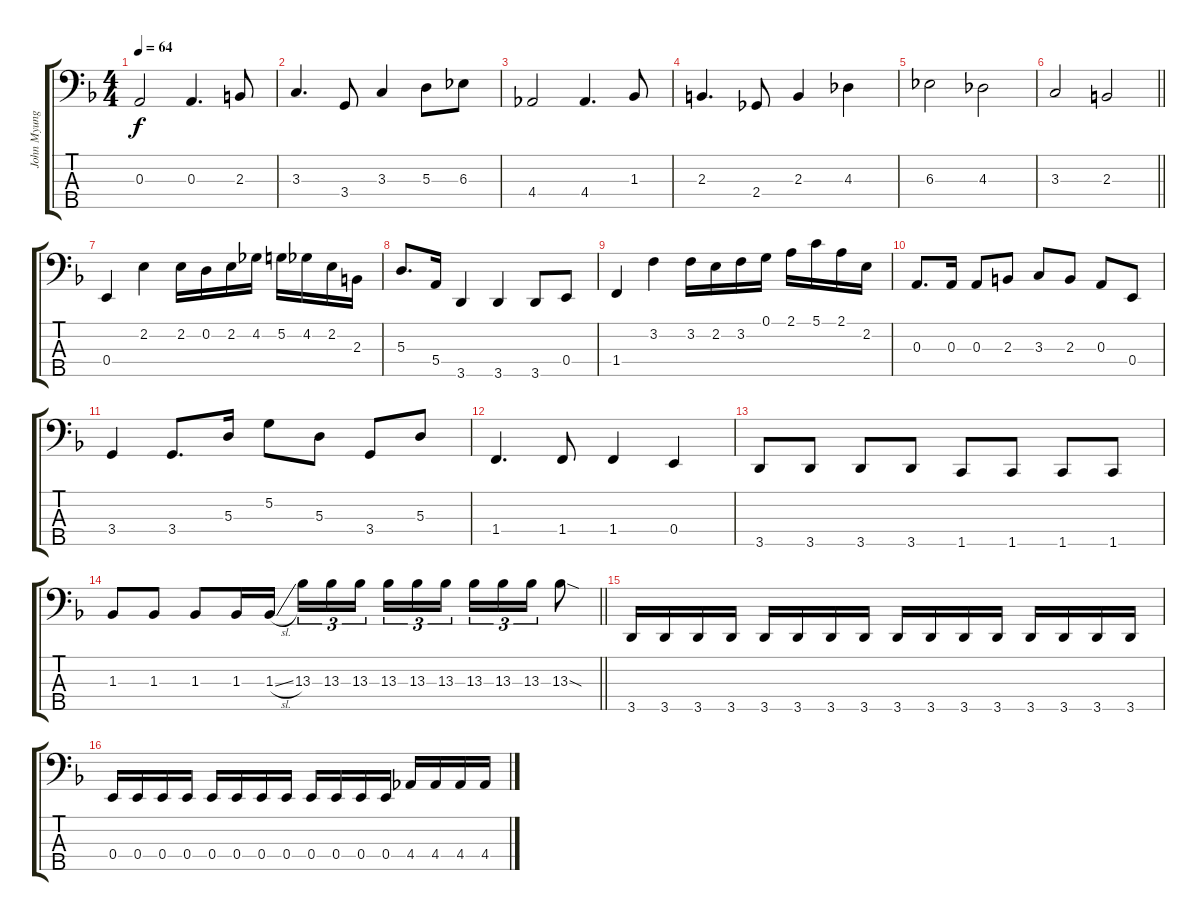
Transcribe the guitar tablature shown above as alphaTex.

\track ("John Myung - Bass" "John Myung") {instrument electricbassfinger}
\staff {score tabs}
\tuning (G2 D2 A1 E1 B0) {hide}
\ts (4 4)
\tempo 64
\clef f4
\ks dminor
0.3.2{dy f} 0.3.4{d} 2.3.8 |
3.3.4{d} 3.4.8 3.3.4 5.3.8 6.3.8 |
4.4.2 4.4.4{d} 1.3.8 |
2.3.4{d} 2.4.8 2.3.4 4.3.4 |
6.3.2 4.3.2 |
\barLineRight lightlight
3.3.2 2.3.2 |
0.4.4 2.2.4 2.2.16 0.2.16 2.2.16 4.2.16 5.2.16 4.2.16 2.2.16 2.3.16 |
5.3.8{d} 5.4.16 3.5.4 3.5.4 3.5.8 0.4.8 |
1.4.4 3.2.4 3.2.16 2.2.16 3.2.16 0.1.16 2.1.16 5.1.16 2.1.16 2.2.16 |
0.3.8{d} 0.3.16 0.3.8 2.3.8 3.3.8 2.3.8 0.3.8 0.4.8 |
3.4.4 3.4.8{d} 5.3.16 5.2.8 5.3.8 3.4.8 5.3.8 |
1.4.4{d} 1.4.8 1.4.4 0.4.4 |
3.5.8 3.5.8 3.5.8 3.5.8 1.5.8 1.5.8 1.5.8 1.5.8 |
\barLineRight lightlight
1.3.8 1.3.8 1.3.8 1.3.16 1.3{sl}.16 13.3.16{tu (3 2)} 13.3.16{tu (3 2)} 13.3.16{tu (3 2) beam splitsecondary} 13.3.16{tu (3 2)} 13.3.16{tu (3 2)} 13.3.16{tu (3 2)} 13.3.16{tu (3 2)} 13.3.16{tu (3 2)} 13.3.16{tu (3 2)} 13.3{sod}.8 |
3.5.16 3.5.16 3.5.16 3.5.16 3.5.16 3.5.16 3.5.16 3.5.16 3.5.16 3.5.16 3.5.16 3.5.16 3.5.16 3.5.16 3.5.16 3.5.16 |
0.4.16 0.4.16 0.4.16 0.4.16 0.4.16 0.4.16 0.4.16 0.4.16 0.4.16 0.4.16 0.4.16 0.4.16 4.4.16 4.4.16 4.4.16 4.4.16
